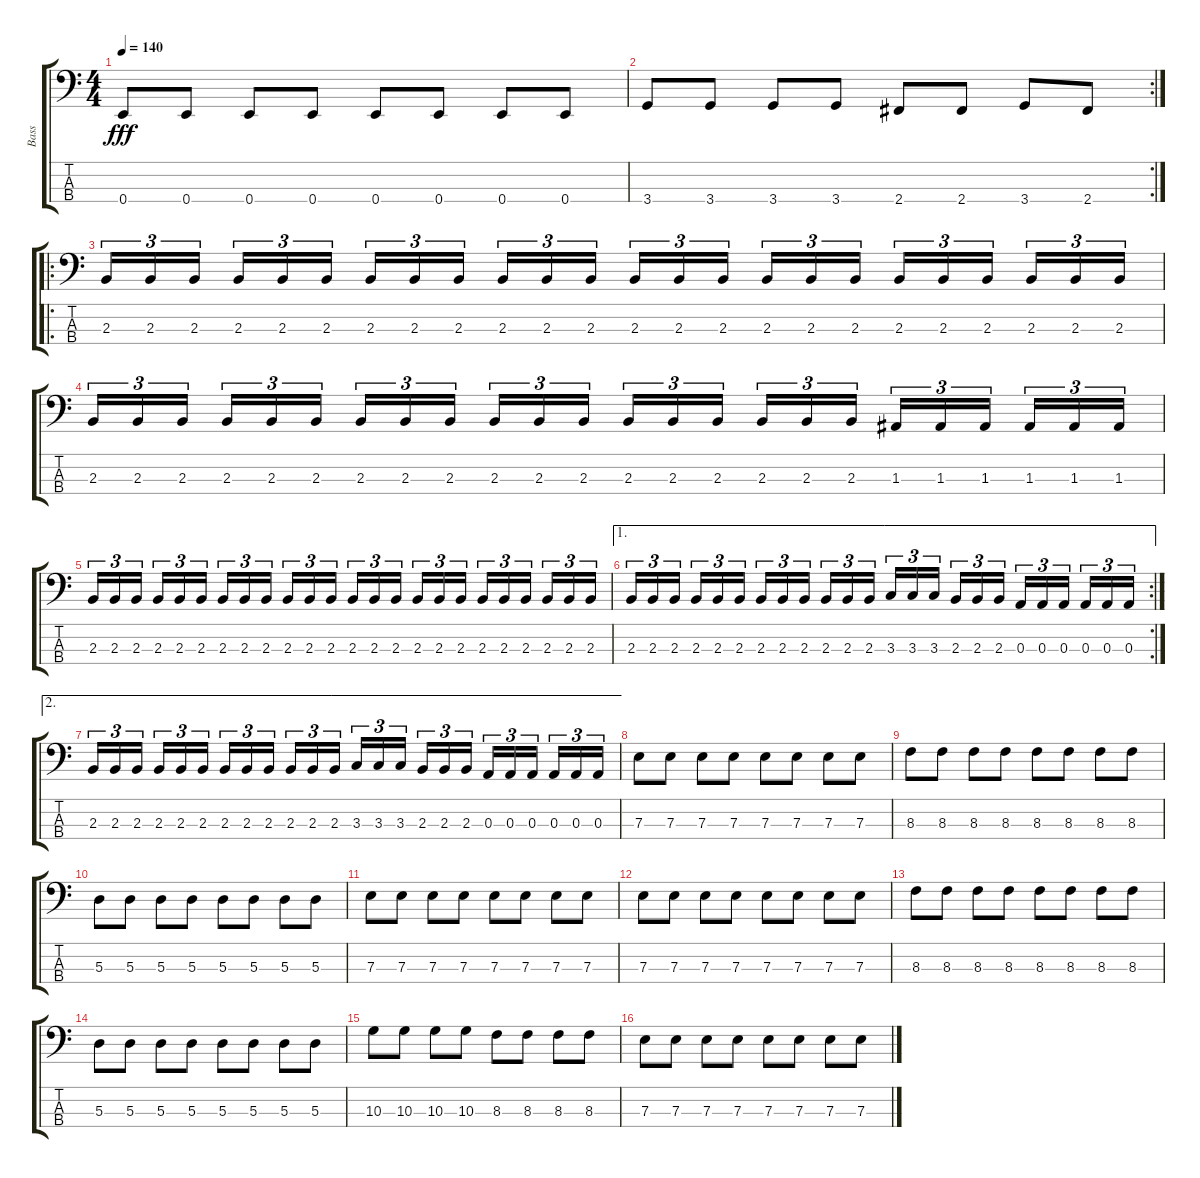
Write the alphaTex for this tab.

\track ("Bass" "Bass") {instrument distortionguitar}
\staff {score tabs}
\tuning (G2 D2 A1 E1) {hide}
\ts (4 4)
\tempo 140
\clef f4
\ks c
0.4.8{dy fff} 0.4.8 0.4.8 0.4.8 0.4.8 0.4.8 0.4.8 0.4.8 |
\rc 2
3.4.8 3.4.8 3.4.8 3.4.8 2.4.8 2.4.8 3.4.8 2.4.8 |
\ro
2.3.16{tu (3 2)} 2.3.16{tu (3 2)} 2.3.16{tu (3 2)} 2.3.16{tu (3 2)} 2.3.16{tu (3 2)} 2.3.16{tu (3 2)} 2.3.16{tu (3 2)} 2.3.16{tu (3 2)} 2.3.16{tu (3 2)} 2.3.16{tu (3 2)} 2.3.16{tu (3 2)} 2.3.16{tu (3 2)} 2.3.16{tu (3 2)} 2.3.16{tu (3 2)} 2.3.16{tu (3 2)} 2.3.16{tu (3 2)} 2.3.16{tu (3 2)} 2.3.16{tu (3 2)} 2.3.16{tu (3 2)} 2.3.16{tu (3 2)} 2.3.16{tu (3 2)} 2.3.16{tu (3 2)} 2.3.16{tu (3 2)} 2.3.16{tu (3 2)} |
2.3.16{tu (3 2)} 2.3.16{tu (3 2)} 2.3.16{tu (3 2)} 2.3.16{tu (3 2)} 2.3.16{tu (3 2)} 2.3.16{tu (3 2)} 2.3.16{tu (3 2)} 2.3.16{tu (3 2)} 2.3.16{tu (3 2)} 2.3.16{tu (3 2)} 2.3.16{tu (3 2)} 2.3.16{tu (3 2)} 2.3.16{tu (3 2)} 2.3.16{tu (3 2)} 2.3.16{tu (3 2)} 2.3.16{tu (3 2)} 2.3.16{tu (3 2)} 2.3.16{tu (3 2)} 1.3.16{tu (3 2)} 1.3.16{tu (3 2)} 1.3.16{tu (3 2)} 1.3.16{tu (3 2)} 1.3.16{tu (3 2)} 1.3.16{tu (3 2)} |
2.3.16{tu (3 2)} 2.3.16{tu (3 2)} 2.3.16{tu (3 2)} 2.3.16{tu (3 2)} 2.3.16{tu (3 2)} 2.3.16{tu (3 2)} 2.3.16{tu (3 2)} 2.3.16{tu (3 2)} 2.3.16{tu (3 2)} 2.3.16{tu (3 2)} 2.3.16{tu (3 2)} 2.3.16{tu (3 2)} 2.3.16{tu (3 2)} 2.3.16{tu (3 2)} 2.3.16{tu (3 2)} 2.3.16{tu (3 2)} 2.3.16{tu (3 2)} 2.3.16{tu (3 2)} 2.3.16{tu (3 2)} 2.3.16{tu (3 2)} 2.3.16{tu (3 2)} 2.3.16{tu (3 2)} 2.3.16{tu (3 2)} 2.3.16{tu (3 2)} |
\ae 1
\rc 2
2.3.16{tu (3 2)} 2.3.16{tu (3 2)} 2.3.16{tu (3 2)} 2.3.16{tu (3 2)} 2.3.16{tu (3 2)} 2.3.16{tu (3 2)} 2.3.16{tu (3 2)} 2.3.16{tu (3 2)} 2.3.16{tu (3 2)} 2.3.16{tu (3 2)} 2.3.16{tu (3 2)} 2.3.16{tu (3 2)} 3.3.16{tu (3 2)} 3.3.16{tu (3 2)} 3.3.16{tu (3 2)} 2.3.16{tu (3 2)} 2.3.16{tu (3 2)} 2.3.16{tu (3 2)} 0.3.16{tu (3 2)} 0.3.16{tu (3 2)} 0.3.16{tu (3 2)} 0.3.16{tu (3 2)} 0.3.16{tu (3 2)} 0.3.16{tu (3 2)} |
\ae 2
2.3.16{tu (3 2)} 2.3.16{tu (3 2)} 2.3.16{tu (3 2)} 2.3.16{tu (3 2)} 2.3.16{tu (3 2)} 2.3.16{tu (3 2)} 2.3.16{tu (3 2)} 2.3.16{tu (3 2)} 2.3.16{tu (3 2)} 2.3.16{tu (3 2)} 2.3.16{tu (3 2)} 2.3.16{tu (3 2)} 3.3.16{tu (3 2)} 3.3.16{tu (3 2)} 3.3.16{tu (3 2)} 2.3.16{tu (3 2)} 2.3.16{tu (3 2)} 2.3.16{tu (3 2)} 0.3.16{tu (3 2)} 0.3.16{tu (3 2)} 0.3.16{tu (3 2)} 0.3.16{tu (3 2)} 0.3.16{tu (3 2)} 0.3.16{tu (3 2)} |
7.3.8 7.3.8 7.3.8 7.3.8 7.3.8 7.3.8 7.3.8 7.3.8 |
8.3.8 8.3.8 8.3.8 8.3.8 8.3.8 8.3.8 8.3.8 8.3.8 |
5.3.8 5.3.8 5.3.8 5.3.8 5.3.8 5.3.8 5.3.8 5.3.8 |
7.3.8 7.3.8 7.3.8 7.3.8 7.3.8 7.3.8 7.3.8 7.3.8 |
7.3.8 7.3.8 7.3.8 7.3.8 7.3.8 7.3.8 7.3.8 7.3.8 |
8.3.8 8.3.8 8.3.8 8.3.8 8.3.8 8.3.8 8.3.8 8.3.8 |
5.3.8 5.3.8 5.3.8 5.3.8 5.3.8 5.3.8 5.3.8 5.3.8 |
10.3.8 10.3.8 10.3.8 10.3.8 8.3.8 8.3.8 8.3.8 8.3.8 |
7.3.8 7.3.8 7.3.8 7.3.8 7.3.8 7.3.8 7.3.8 7.3.8
